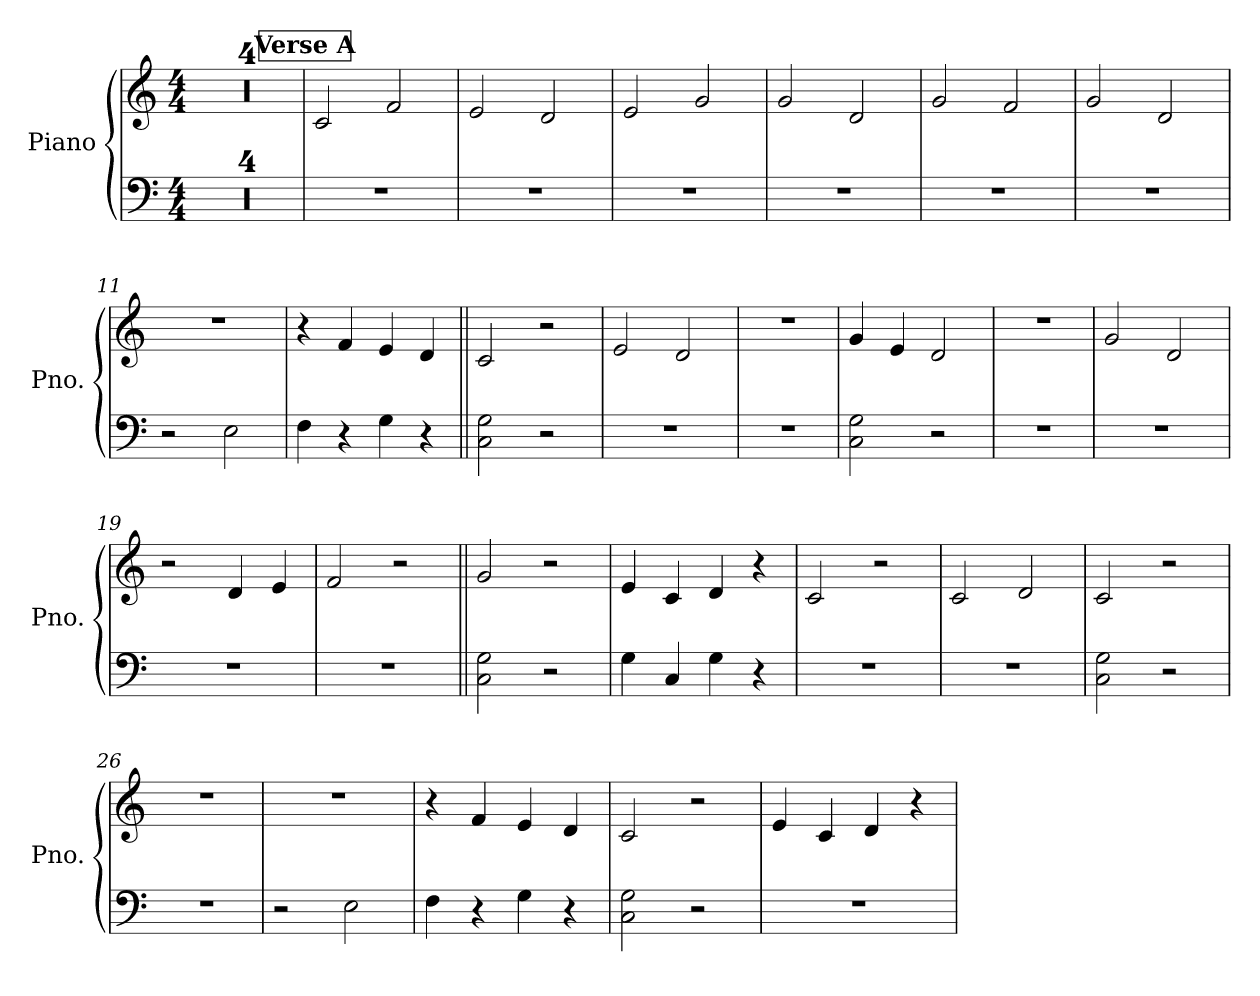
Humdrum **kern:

**kern	**kern
*part1	*part1
*staff2	*staff1
*I"Piano	*
*I'Pno.	*
*clefF4	*clefG2
*k[]	*k[]
*M4/4	*M4/4
*MM130	*MM130
=1	=1
1r	1r
=2	=2
1r	1r
=3	=3
1r	1r
=4	=4
1r	1r
!!LO:LB:g=z
!!LO:REH:place=s1:a:B:fs=8:t=Verse A
=5	=5
1r	2c/
.	2f/
=6	=6
1r	2e/
.	2d/
=7	=7
1r	2e/
.	2g/
=8	=8
1r	2g/
.	2d/
!!LO:LB:g=z
=9	=9
1r	2g/
.	2f/
=10	=10
1r	2g/
.	2d/
=11	=11
2r	1r
2E<\	.
=12	=12
4F<\	4r
4r	4f/
4G<\	4e/
4r	4d/
!!LO:LB:g=z
=13||	=13||
2C\<< 2G\<<	2c/
2r	2r
=14	=14
1r	2e/
.	2d/
=15	=15
1r	1r
=16	=16
2C\<< 2G\<<	4g/
.	4e/
2r	2d/
!!LO:LB:g=z
=17	=17
1r	1r
=18	=18
1r	2g/
.	2d/
=19	=19
1r	2r
.	4d/
.	4e/
=20	=20
1r	2f/
.	2r
!!LO:LB:g=z
=21||	=21||
2C\<< 2G\<<	2g/
2r	2r
=22	=22
4G<\	4e/
4C</	4c/
4G<\	4d/
4r	4r
=23	=23
1r	2c/
.	2r
=24	=24
1r	2c/
.	2d/
!!LO:LB:g=z
=25	=25
2C\<< 2G\<<	2c/
2r	2r
=26	=26
1r	1r
=27	=27
2r	1r
2E<\	.
=28	=28
4F<\	4r
4r	4f/
4G<\	4e/
4r	4d/
!!LO:LB:g=z
=29	=29
2C\<< 2G\<<	2c/
2r	2r
=30	=30
1r	4e/
.	4c/
.	4d/
.	4r
=	=
*-	*-
